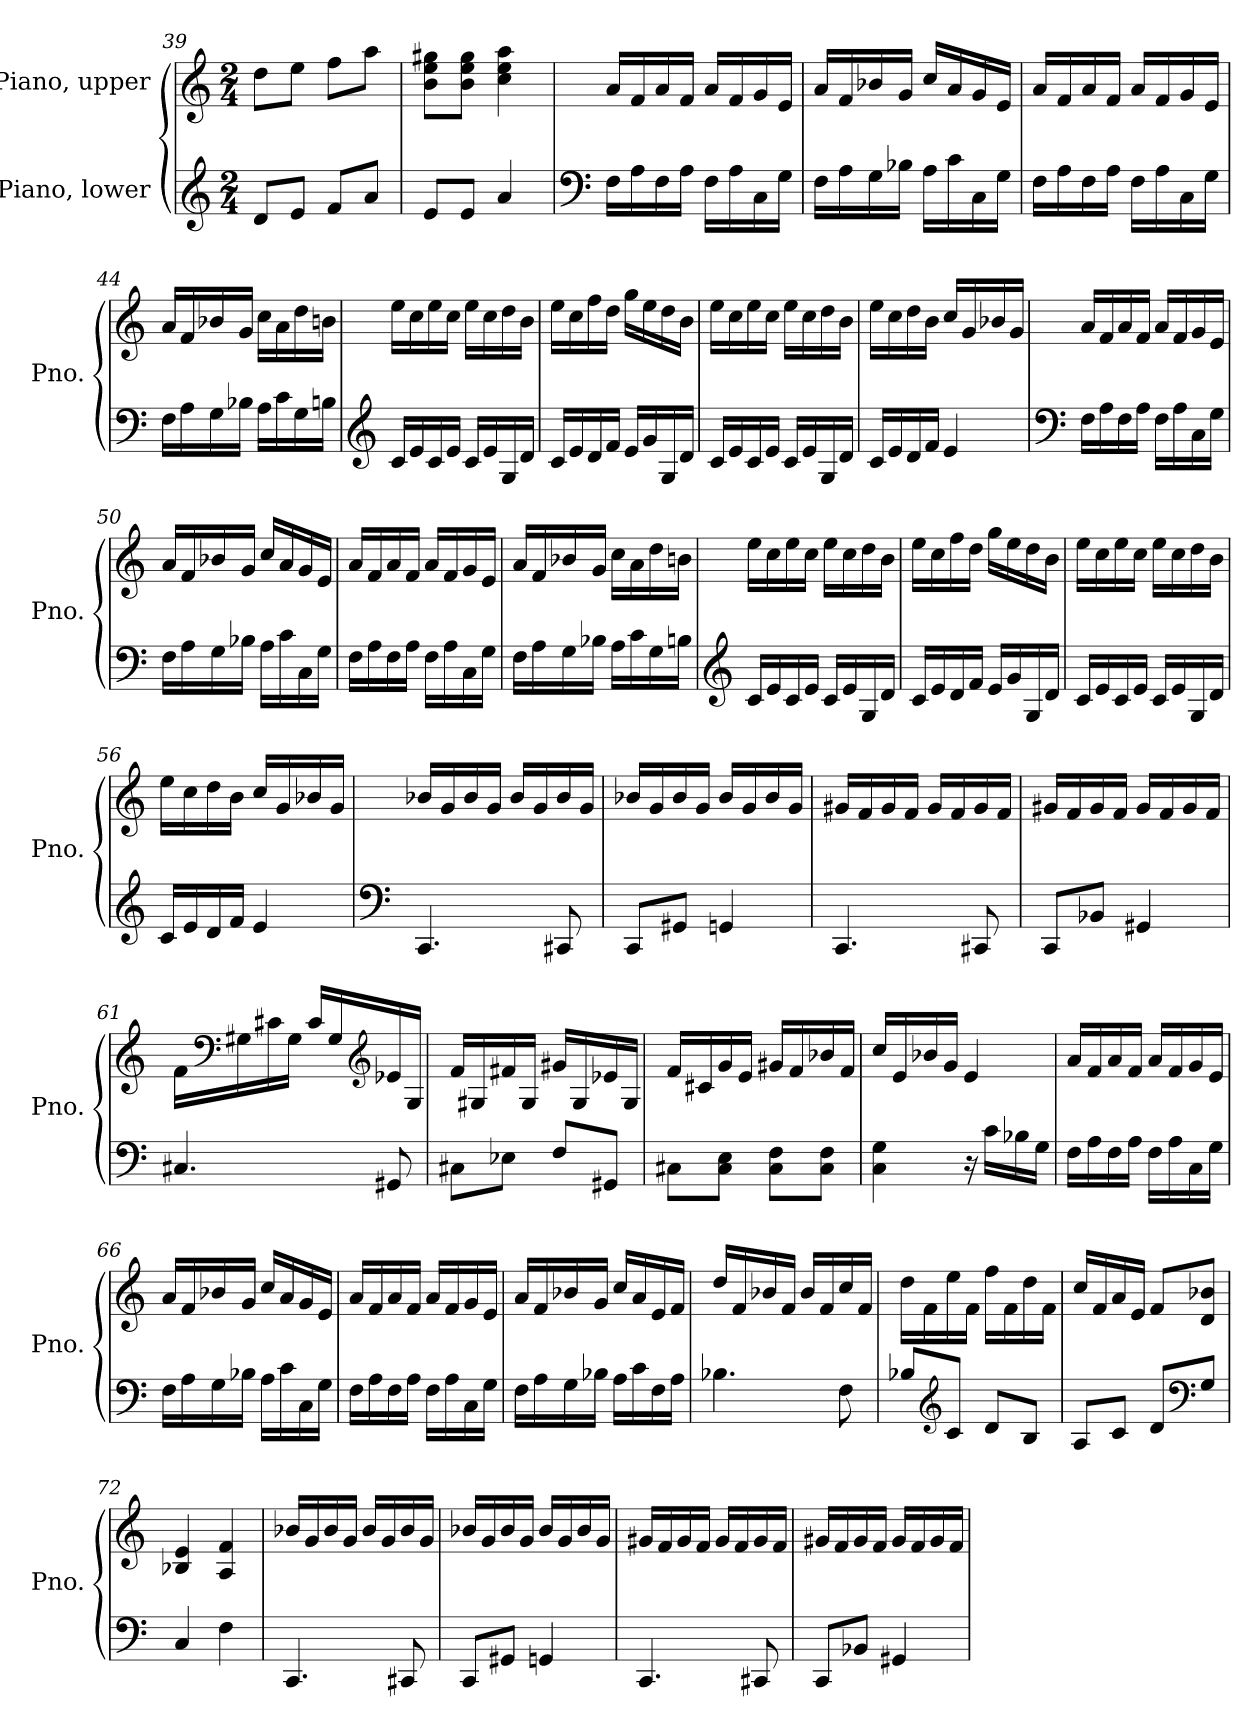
**kern	**kern
*part2	*part1
*staff2	*staff1
*I"Piano, lower	*I"Piano, upper
*I'Pno.	*I'Pno.
!!LO:LB:g=z
*clefG2	*clefG2
*k[]	*k[]
*M2/4	*M2/4
=39	=39
8d/L	8dd\L
8e/J	8ee\J
8f/L	8ff\L
8a/J	8aa\J
=40	=40
8e/L	8b\ 8ee\ 8gg#X\L
8e/J	8b\ 8ee\ 8gg#\J
4a/	4cc\ 4ee\ 4aa\
=41	=41
*clefF4	*
16F\LL	16a/LL
16A\	16f/
16F\	16a/
16A\JJ	16f/JJ
16F\LL	16a/LL
16A\	16f/
16C\	16g/
16G\JJ	16e/JJ
=42	=42
16F\LL	16a/LL
16A\	16f/
16G\	16b-X/
16B-X\JJ	16g/JJ
16A\LL	16cc/LL
16c\	16a/
16C\	16g/
16G\JJ	16e/JJ
=43	=43
16F\LL	16a/LL
16A\	16f/
16F\	16a/
16A\JJ	16f/JJ
16F\LL	16a/LL
16A\	16f/
16C\	16g/
16G\JJ	16e/JJ
!!LO:LB:g=z
=44	=44
16F\LL	16a/LL
16A\	16f/
16G\	16b-X/
16B-X\JJ	16g/JJ
16A\LL	16cc\LL
16c\	16a\
16G\	16dd\
16Bn\JJ	16bn\JJ
=45	=45
*clefG2	*
16c/LL	16ee\LL
16e/	16cc\
16c/	16ee\
16e/JJ	16cc\JJ
16c/LL	16ee\LL
16e/	16cc\
16G/	16dd\
16d/JJ	16b\JJ
=46	=46
16c/LL	16ee\LL
16e/	16cc\
16d/	16ff\
16f/JJ	16dd\JJ
16e/LL	16gg\LL
16g/	16ee\
16G/	16dd\
16d/JJ	16b\JJ
=47	=47
16c/LL	16ee\LL
16e/	16cc\
16c/	16ee\
16e/JJ	16cc\JJ
16c/LL	16ee\LL
16e/	16cc\
16G/	16dd\
16d/JJ	16b\JJ
!!LO:LB:g=z
=48	=48
16c/LL	16ee\LL
16e/	16cc\
16d/	16dd\
16f/JJ	16b\JJ
4e/	16cc/LL
.	16g/
.	16b-X/
.	16g/JJ
=49	=49
*clefF4	*
16F\LL	16a/LL
16A\	16f/
16F\	16a/
16A\JJ	16f/JJ
16F\LL	16a/LL
16A\	16f/
16C\	16g/
16G\JJ	16e/JJ
=50	=50
16F\LL	16a/LL
16A\	16f/
16G\	16b-X/
16B-X\JJ	16g/JJ
16A\LL	16cc/LL
16c\	16a/
16C\	16g/
16G\JJ	16e/JJ
=51	=51
16F\LL	16a/LL
16A\	16f/
16F\	16a/
16A\JJ	16f/JJ
16F\LL	16a/LL
16A\	16f/
16C\	16g/
16G\JJ	16e/JJ
!!LO:LB:g=z
=52	=52
16F\LL	16a/LL
16A\	16f/
16G\	16b-X/
16B-X\JJ	16g/JJ
16A\LL	16cc\LL
16c\	16a\
16G\	16dd\
16Bn\JJ	16bn\JJ
=53	=53
*clefG2	*
16c/LL	16ee\LL
16e/	16cc\
16c/	16ee\
16e/JJ	16cc\JJ
16c/LL	16ee\LL
16e/	16cc\
16G/	16dd\
16d/JJ	16b\JJ
=54	=54
16c/LL	16ee\LL
16e/	16cc\
16d/	16ff\
16f/JJ	16dd\JJ
16e/LL	16gg\LL
16g/	16ee\
16G/	16dd\
16d/JJ	16b\JJ
=55	=55
16c/LL	16ee\LL
16e/	16cc\
16c/	16ee\
16e/JJ	16cc\JJ
16c/LL	16ee\LL
16e/	16cc\
16G/	16dd\
16d/JJ	16b\JJ
!!LO:LB:g=z
=56	=56
16c/LL	16ee\LL
16e/	16cc\
16d/	16dd\
16f/JJ	16b\JJ
4e/	16cc/LL
.	16g/
.	16b-X/
.	16g/JJ
=57	=57
*clefF4	*
4.CC/	16b-X/LL
.	16g/
.	16b-/
.	16g/JJ
.	16b-/LL
.	16g/
8CC#X/	16b-/
.	16g/JJ
=58	=58
8CC/L	16b-X/LL
.	16g/
8GG#X/J	16b-/
.	16g/JJ
4GGn/	16b-/LL
.	16g/
.	16b-/
.	16g/JJ
=59	=59
4.CC/	16g#X/LL
.	16f/
.	16g#/
.	16f/JJ
.	16g#/LL
.	16f/
8CC#X/	16g#/
.	16f/JJ
!!LO:PB:g=z
=60	=60
8CC/L	16g#X/LL
.	16f/
8BB-X/J	16g#/
.	16f/JJ
4GG#X/	16g#/LL
.	16f/
.	16g#/
.	16f/JJ
=61	=61
4.C#X/	16f\LL
*	*clefF4
.	16G#X\
.	16c#X\
.	16G#\JJ
.	16c#/LL
.	16G#/
*	*clefG2
8GG#X/	16e-X/
.	16G#/JJ
=62	=62
8C#X\L	16f/LL
.	16G#X/
8E-X\J	16f#X/
.	16G#/JJ
8F/L	16g#X/LL
.	16G#/
8GG#X/J	16e-X/
.	16G#/JJ
!!LO:LB:g=z
=63	=63
8C#X\L	16f/LL
.	16c#X/
8C#\ 8E\J	16g/
.	16e/JJ
8C#\ 8F\L	16g#X/LL
.	16f/
8C#\ 8F\J	16b-X/
.	16f/JJ
=64	=64
4C\ 4G\	16cc/LL
.	16e/
.	16b-X/
.	16g/JJ
16r	4e/
16c\LL	.
16B-X\	.
16G\JJ	.
=65	=65
16F\LL	16a/LL
16A\	16f/
16F\	16a/
16A\JJ	16f/JJ
16F\LL	16a/LL
16A\	16f/
16C\	16g/
16G\JJ	16e/JJ
=66	=66
16F\LL	16a/LL
16A\	16f/
16G\	16b-X/
16B-X\JJ	16g/JJ
16A\LL	16cc/LL
16c\	16a/
16C\	16g/
16G\JJ	16e/JJ
!!LO:LB:g=z
=67	=67
16F\LL	16a/LL
16A\	16f/
16F\	16a/
16A\JJ	16f/JJ
16F\LL	16a/LL
16A\	16f/
16C\	16g/
16G\JJ	16e/JJ
=68	=68
16F\LL	16a/LL
16A\	16f/
16G\	16b-X/
16B-X\JJ	16g/JJ
16A\LL	16cc/LL
16c\	16a/
16F\	16e/
16A\JJ	16f/JJ
=69	=69
4.B-X\	16dd/LL
.	16f/
.	16b-X/
.	16f/JJ
.	16b-/LL
.	16f/
8F\	16cc/
.	16f/JJ
=70	=70
8B-X/L	16dd\LL
.	16f\
*clefG2	*
8c/J	16ee\
.	16f\JJ
8d/L	16ff\LL
.	16f\
8B-/J	16dd\
.	16f\JJ
!!LO:LB:g=z
=71	=71
8A/L	16cc/LL
.	16f/
8c/J	16a/
.	16e/JJ
8d/L	8f/L
*clefF4	*
8G/J	8d/ 8b-X/J
=72	=72
4C/	4B-X/ 4e/
4F\	4A/ 4f/
=73	=73
4.CC/	16b-X/LL
.	16g/
.	16b-/
.	16g/JJ
.	16b-/LL
.	16g/
8CC#X/	16b-/
.	16g/JJ
=74	=74
8CC/L	16b-X/LL
.	16g/
8GG#X/J	16b-/
.	16g/JJ
4GGn/	16b-/LL
.	16g/
.	16b-/
.	16g/JJ
=75	=75
4.CC/	16g#X/LL
.	16f/
.	16g#/
.	16f/JJ
.	16g#/LL
.	16f/
8CC#X/	16g#/
.	16f/JJ
!!LO:LB:g=z
=76	=76
8CC/L	16g#X/LL
.	16f/
8BB-X/J	16g#/
.	16f/JJ
4GG#X/	16g#/LL
.	16f/
.	16g#/
.	16f/JJ
=	=
*-	*-
